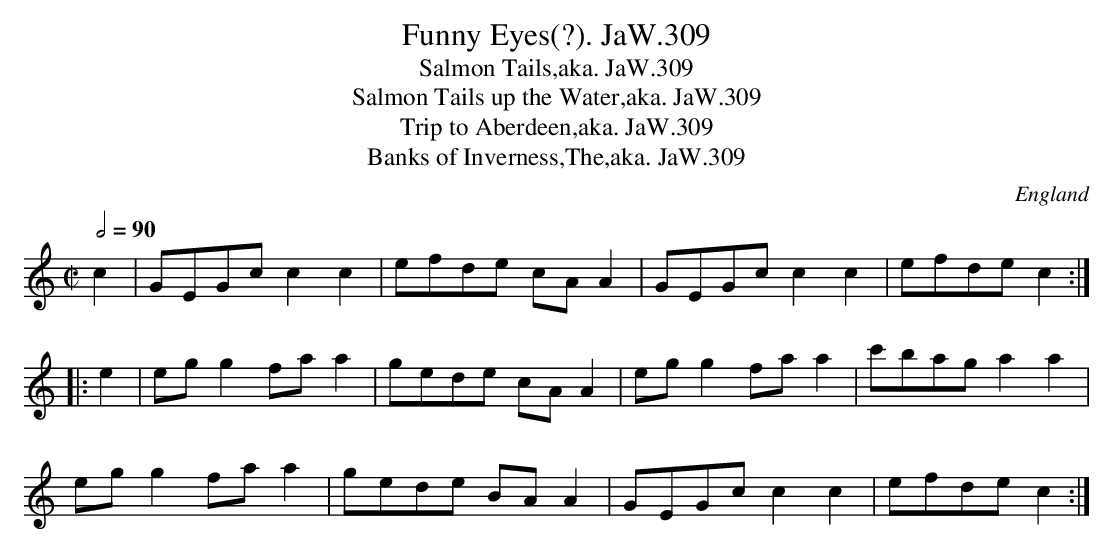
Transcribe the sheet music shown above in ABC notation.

X:1
T:Funny Eyes(?). JaW.309
T:Salmon Tails,aka. JaW.309
T:Salmon Tails up the Water,aka. JaW.309
T:Trip to Aberdeen,aka. JaW.309
T:Banks of Inverness,The,aka. JaW.309
M:C|
L:1/8
Q:1/2=90
O:England
K:C major
c2|GEGc c2c2|efde cAA2|GEGc c2c2|efde c2:|!
|:e2|egg2 faa2|gede cAA2|egg2 faa2|c'bag a2a2|!
egg2 faa2|gede BAA2|GEGc c2c2|efde c2:|
